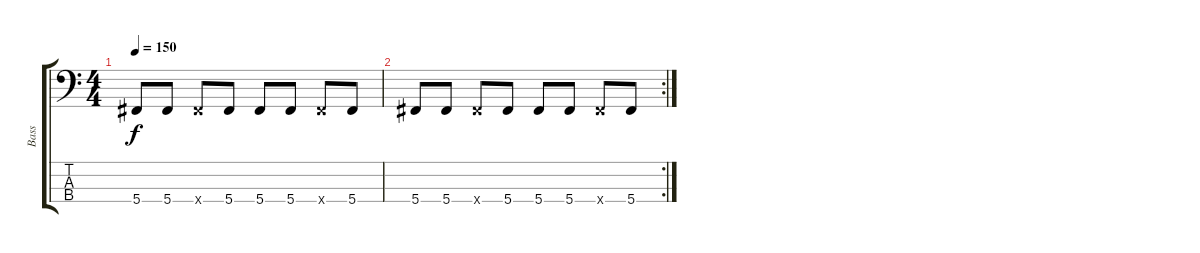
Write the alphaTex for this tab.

\track ("Bass" "Bass") {instrument electricbassfinger}
\staff {score tabs}
\tuning (Gb2 Db2 Ab1 Db1) {hide}
\ts (4 4)
\tempo 150
\clef f4
\ks c
5.4.8{dy f} 5.4.8 5.4{x}.8 5.4.8 5.4.8 5.4.8 5.4{x}.8 5.4.8 |
\rc 2
5.4.8 5.4.8 5.4{x}.8 5.4.8 5.4.8 5.4.8 5.4{x}.8 5.4.8
